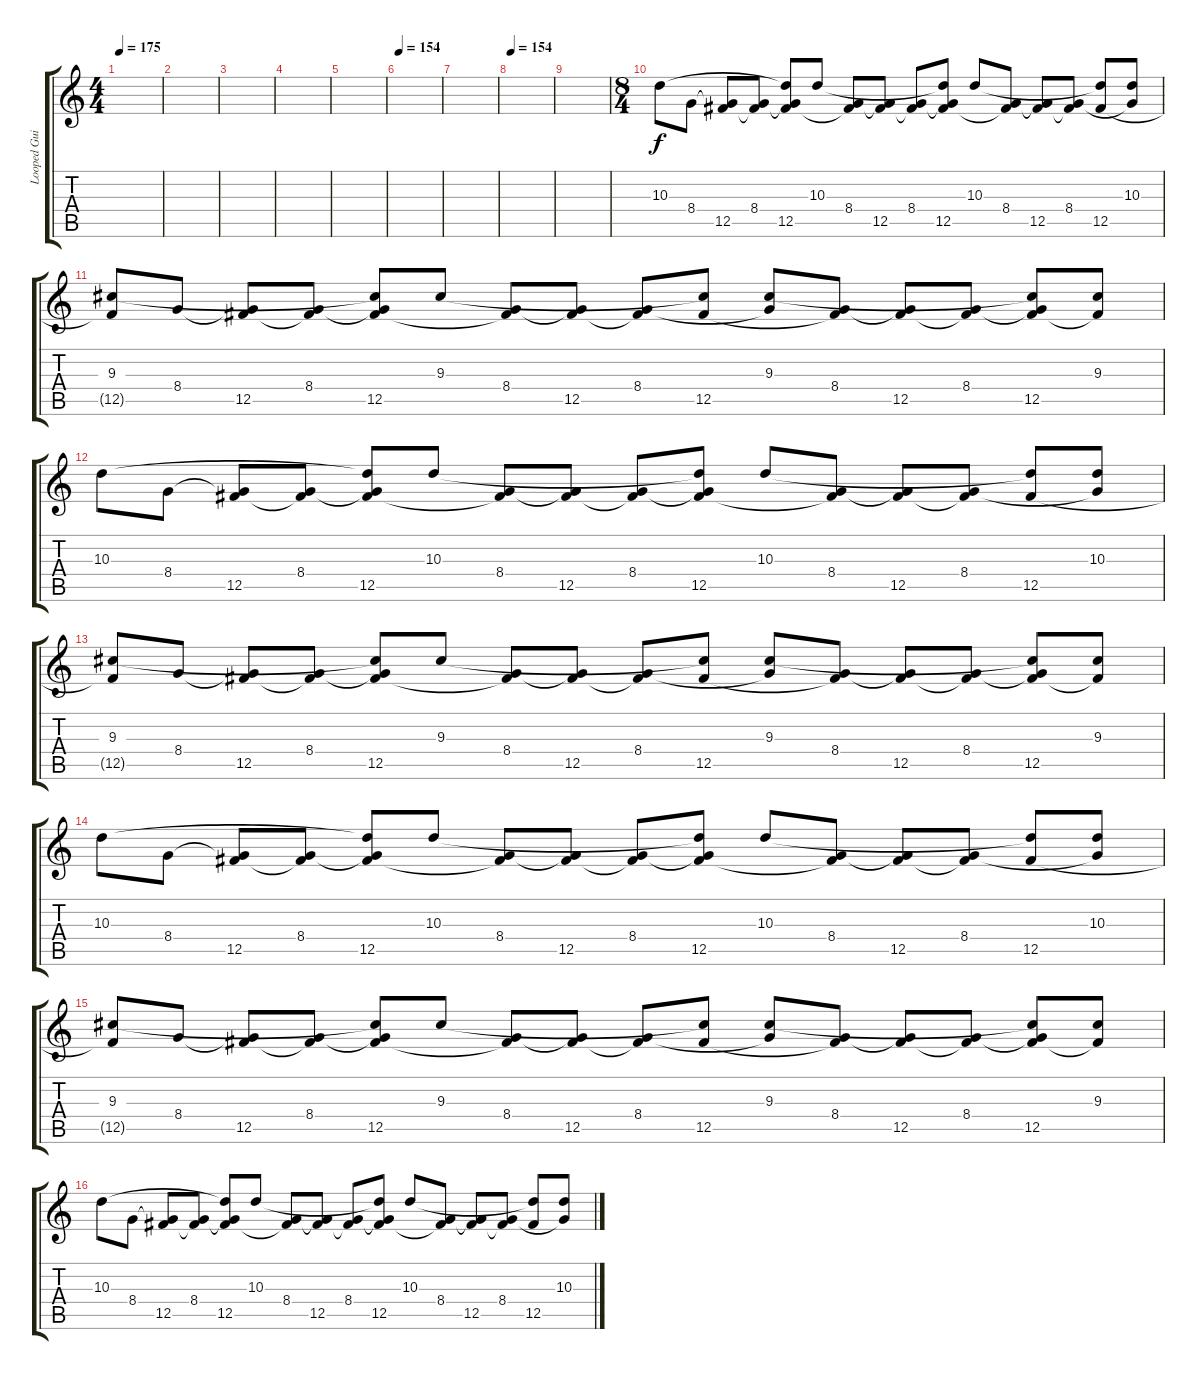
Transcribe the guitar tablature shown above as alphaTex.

\track ("Looped Guitar" "Looped Gui") {instrument overdrivenguitar}
\staff {score tabs}
\tuning (Db4 Ab3 E3 B2 Gb2 B1) {hide}
\ts (4 4)
\tempo 175
\clef g2
\ks c
|
|
|
|
|
\tempo 154
|
|
\tempo 154
|
|
\ts (8 4)
10.3.8 8.4.8 (8.4{t} 12.5).8 (8.4 12.5{t}).8 (10.3{t} 8.4{t} 12.5).8 10.3.8 (8.4 12.5{t}).8 (8.4{t} 12.5).8 (8.4 12.5{t}).8 (10.3{t} 8.4{t} 12.5).8 10.3.8 (8.4 12.5{t}).8 (8.4{t} 12.5).8 (8.4 12.5{t}).8 (10.3{t} 12.5).8 (10.3 8.4{t}).8 |
(9.3 12.5{t}).8 8.4.8 (8.4{t} 12.5).8 (8.4 12.5{t}).8 (9.3{t} 8.4{t} 12.5).8 9.3.8 (8.4 12.5{t}).8 (8.4{t} 12.5).8 (8.4 12.5{t}).8 (9.3{t} 12.5).8 (9.3 8.4{t}).8 (8.4 12.5{t}).8 (8.4{t} 12.5).8 (8.4 12.5{t}).8 (9.3{t} 8.4{t} 12.5).8 (9.3 12.5{t}).8 |
10.3.8 8.4.8 (8.4{t} 12.5).8 (8.4 12.5{t}).8 (10.3{t} 8.4{t} 12.5).8 10.3.8 (8.4 12.5{t}).8 (8.4{t} 12.5).8 (8.4 12.5{t}).8 (10.3{t} 8.4{t} 12.5).8 10.3.8 (8.4 12.5{t}).8 (8.4{t} 12.5).8 (8.4 12.5{t}).8 (10.3{t} 12.5).8 (10.3 8.4{t}).8 |
(9.3 12.5{t}).8 8.4.8 (8.4{t} 12.5).8 (8.4 12.5{t}).8 (9.3{t} 8.4{t} 12.5).8 9.3.8 (8.4 12.5{t}).8 (8.4{t} 12.5).8 (8.4 12.5{t}).8 (9.3{t} 12.5).8 (9.3 8.4{t}).8 (8.4 12.5{t}).8 (8.4{t} 12.5).8 (8.4 12.5{t}).8 (9.3{t} 8.4{t} 12.5).8 (9.3 12.5{t}).8 |
10.3.8 8.4.8 (8.4{t} 12.5).8 (8.4 12.5{t}).8 (10.3{t} 8.4{t} 12.5).8 10.3.8 (8.4 12.5{t}).8 (8.4{t} 12.5).8 (8.4 12.5{t}).8 (10.3{t} 8.4{t} 12.5).8 10.3.8 (8.4 12.5{t}).8 (8.4{t} 12.5).8 (8.4 12.5{t}).8 (10.3{t} 12.5).8 (10.3 8.4{t}).8 |
(9.3 12.5{t}).8 8.4.8 (8.4{t} 12.5).8 (8.4 12.5{t}).8 (9.3{t} 8.4{t} 12.5).8 9.3.8 (8.4 12.5{t}).8 (8.4{t} 12.5).8 (8.4 12.5{t}).8 (9.3{t} 12.5).8 (9.3 8.4{t}).8 (8.4 12.5{t}).8 (8.4{t} 12.5).8 (8.4 12.5{t}).8 (9.3{t} 8.4{t} 12.5).8 (9.3 12.5{t}).8 |
10.3.8 8.4.8 (8.4{t} 12.5).8 (8.4 12.5{t}).8 (10.3{t} 8.4{t} 12.5).8 10.3.8 (8.4 12.5{t}).8 (8.4{t} 12.5).8 (8.4 12.5{t}).8 (10.3{t} 8.4{t} 12.5).8 10.3.8 (8.4 12.5{t}).8 (8.4{t} 12.5).8 (8.4 12.5{t}).8 (10.3{t} 12.5).8 (10.3 8.4{t}).8
